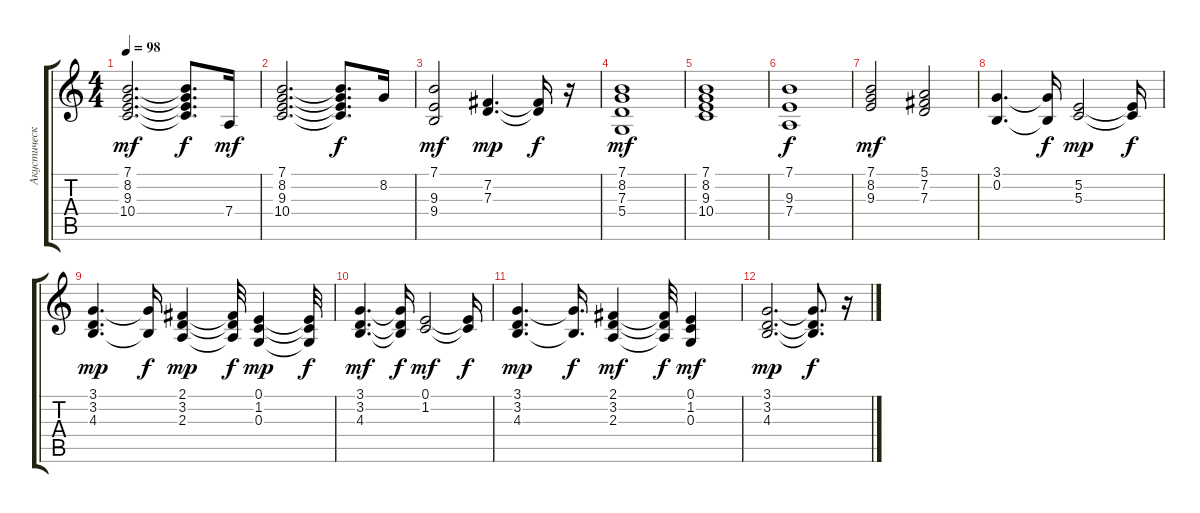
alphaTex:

\track ("Акустический Гранд Роял" "Акустическ") {instrument acousticgrandpiano}
\staff {score tabs}
\tuning (E4 B3 G3 D3 A2 E2) {hide}
\ts (4 4)
\tempo 98
\clef g2
\ks c
(7.1 8.2 9.3 10.4).2{d dy mf} (7.1{t} 8.2{t} 9.3{t} 10.4{t}).8{d dy f} 7.4.16{dy mf} |
(7.1 8.2 9.3 10.4).2{d} (7.1{t} 8.2{t} 9.3{t} 10.4{t}).8{d dy f} 8.2.16 |
(7.1 9.3 9.4).2{dy mf} (7.2 7.3).4{d dy mp} (7.2{t} 7.3{t}).16{dy f} r.16 |
(7.1 8.2 7.3 5.4).1{dy mf} |
(7.1 8.2 9.3 10.4).1 |
(7.1 9.3 7.4).1{dy f} |
(7.1 8.2 9.3).2{dy mf} (5.1 7.2 7.3).2 |
(3.1 0.2).4{d} (3.1{t} 0.2{t}).16{dy f} (5.2 5.3).2{dy mp} (5.2{t} 5.3{t}).16{dy f} |
(3.1 3.2 4.3).4{d dy mp} (3.1{t} 4.3{t}).16{dy f} (2.1 3.2 2.3).4{dy mp} (2.1{t} 3.2{t} 2.3{t}).32{dy f} (0.1 1.2 0.3).4{dy mp} (0.1{t} 1.2{t} 0.3{t}).32{dy f} |
(3.1 3.2 4.3).4{d dy mf} (3.1{t} 3.2{t} 4.3{t}).16{dy f} (0.1 1.2).2{dy mf} (0.1{t} 1.2{t}).16{dy f} |
(3.1 3.2 4.3).4{d dy mp} (3.1{t} 4.3{t}).16{d dy f} (2.1 3.2 2.3).4{dy mf} (2.1{t} 3.2{t} 2.3{t}).32{dy f} (0.1 1.2 0.3).4{dy mf} |
(3.1 3.2 4.3).2{d dy mp} (3.1{t} 3.2{t} 4.3{t}).8{d dy f} r.16
